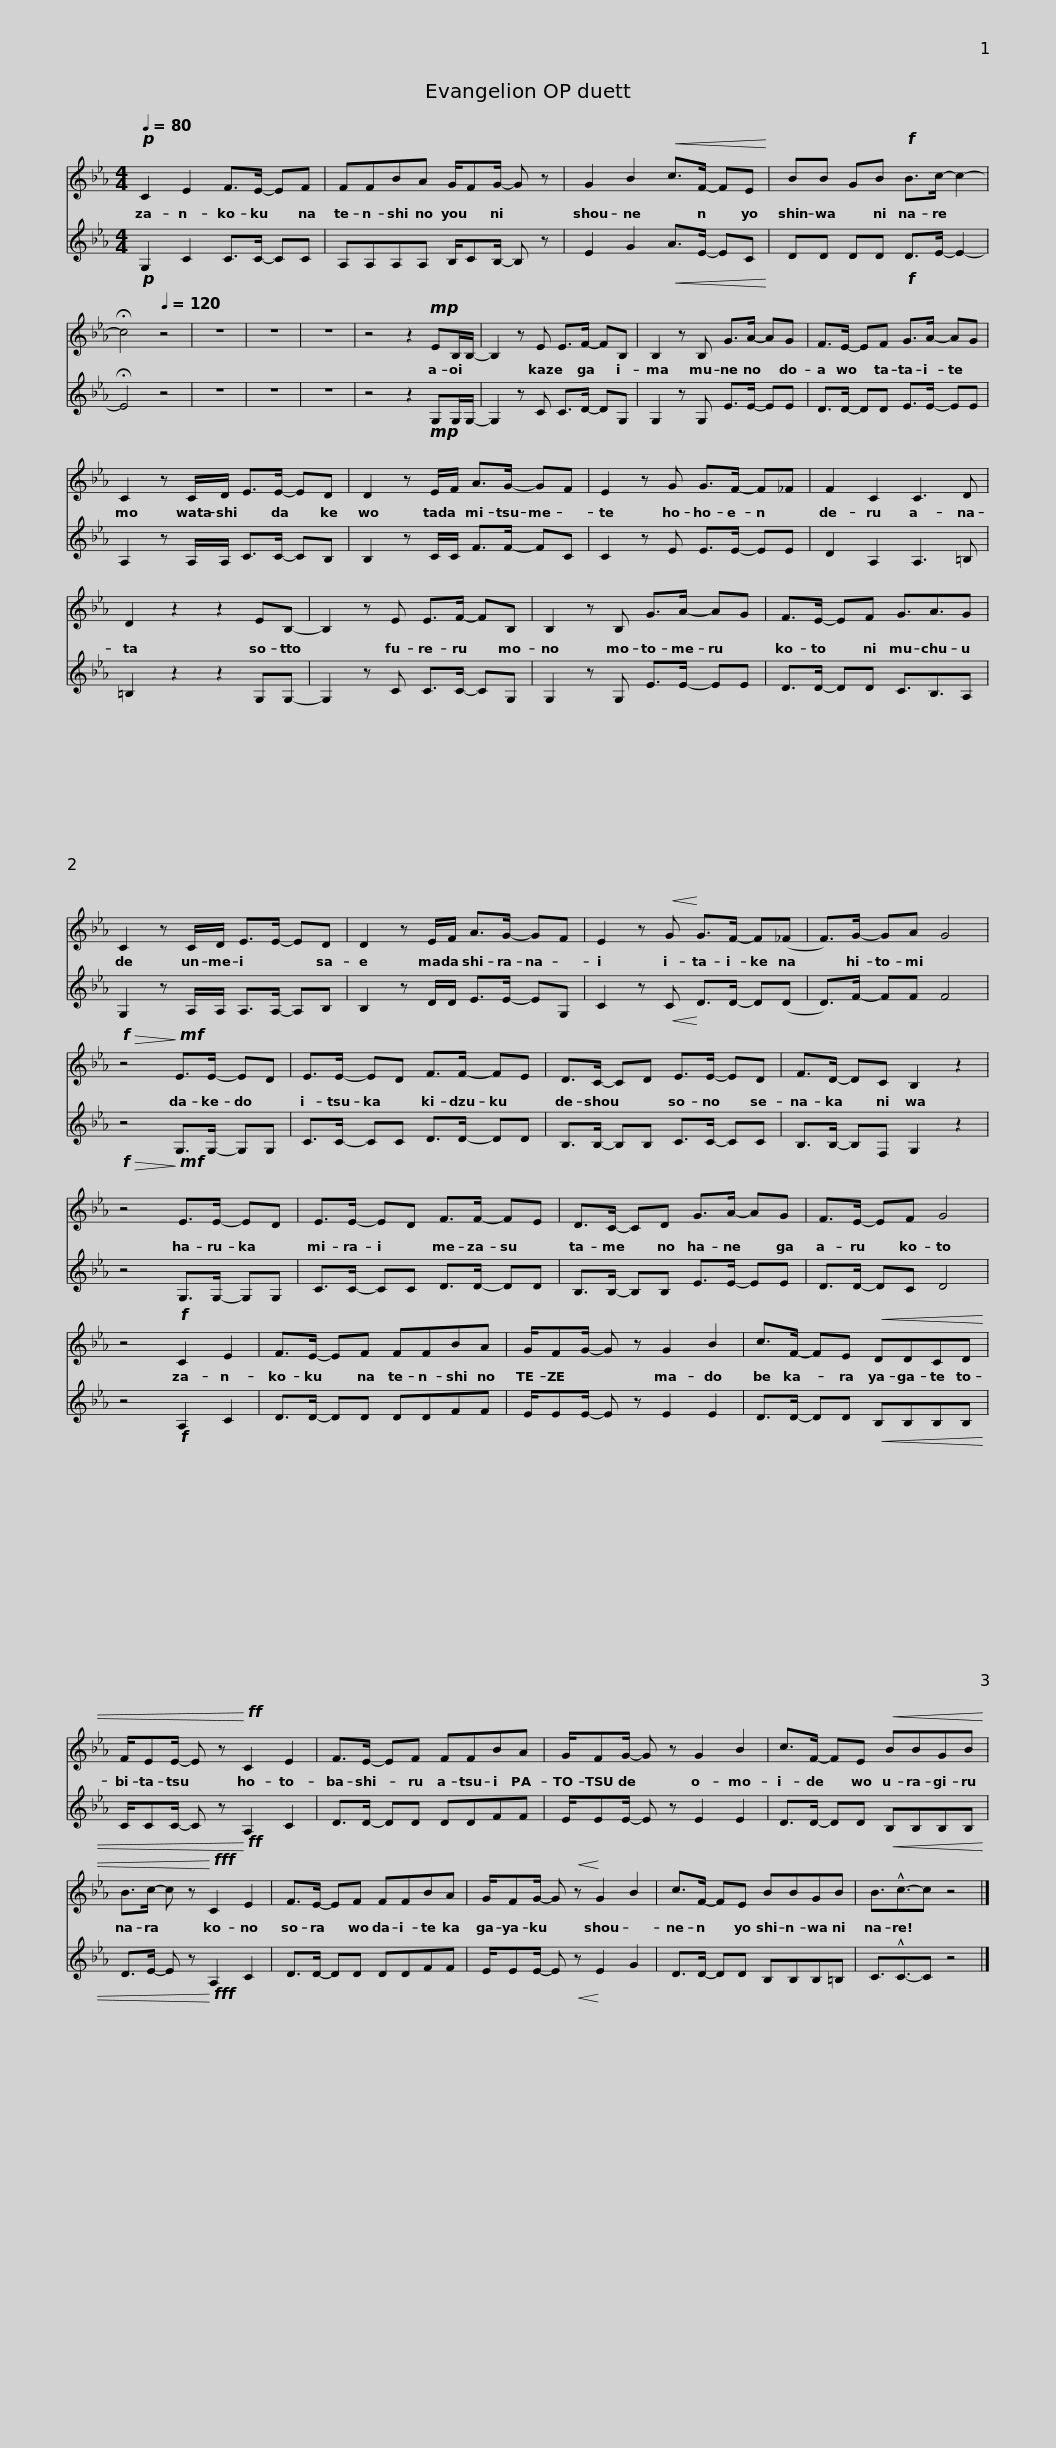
X:1
%%score 1 2
L:1/8
Q:1/4=80
M:4/4
I:linebreak $
K:Eb
V:1 treble
V:2 treble
V:1
!p! C2 E2 F>E- EF | FFBA G/FG/- G z | G2 B2!<(! c>F- FE!<)! | BB GB!f! B>c- c2- |$ !fermata!c4[Q:1/4=120] z4 | %5
 z8 | z8 | z8 | z4 z2!mp! EB,/B,/- | B,2 z E E>F- FB, |$ %10
 B,2 z B, G>A- AG | F>E- EF G>A- AG | C2 z C/D/ E>E- ED |$ D2 z E/F/ A>G- GF | E2 z G G>F- F_F | %15
 F2 C2 C3 D | D2 z2 z2 EB,- | B,2 z E E>F- FB, |$ B,2 z B, G>A- AG | F>E- EF G3/2A3/2G | %20
 C2 z C/D/ E>E- ED | D2 z E/F/ A>G- GF |$ E2 z!<(! G!<)! G>F- F(_F | F>)G- GA G4 |!f!!>(! z4!>)!!mf! E>E- ED | %25
 E>E- ED F>F- FE |$ D>C- CD E>E- ED | F>D- DC B,2 z2 | z4 E>E- ED | E>E- ED F>F- FE |$ %30
 D>C- CD G>A- AG | F>E- EF G4 | z4!f! C2 E2 | F>E- EF FFBA | G/FG/- G z G2 B2 |$ %35
 c>F- FE!<(! DDCD | F/EE/- E z!<)!!ff! C2 E2 | F>E- EF FFBA | G/FG/- G z G2 B2 |$ c>F- FE!<(! BBGB | %40
 B>c- c z!<)!!fff! C2 E2 | F>E- EF FFBA | G/FG/- G!<(! z!<)! G2 B2 |$ c>F- FE BBGB | B3/2!^!c3/2-c z4 |] %45
V:2
!p! G,2 C2 C>C- CC | A,A,A,A, B,/CB,/- B, z | E2 G2!<(! A>E- EC!<)! | DD DD!f! D>E- E2- |$ !fermata!E4 z4 | %5
 z8 | z8 | z8 | z4 z2!mp! G,G,/G,/- | G,2 z C C>D- DG, |$ %10
 G,2 z G, E>E- EE | D>D- DD E>E- EE | A,2 z A,/A,/ C>C- CB, |$ B,2 z C/C/ F>F- FC | C2 z E E>E- EE | %15
 D2 A,2 A,3 =B, | =B,2 z2 z2 G,G,- | G,2 z C C>C- CG, |$ G,2 z G, E>E- EE | D>D- DD C3/2B,3/2A, | %20
 G,2 z A,/A,/ A,>A,- A,B, | B,2 z D/D/ E>E- EG, |$ C2 z!<(! C!<)! D>D- D(D | D>)F- FF F4 |!f!!>(! z4!>)!!mf! G,>G,- G,G, | %25
 C>C- CC D>D- DD |$ B,>B,- B,B, C>C- CC | B,>B,- B,F, G,2 z2 | z4 G,>G,- G,G, | C>C- CC D>D- DD |$ %30
 B,>B,- B,B, E>E- EE | D>D- DC D4 | z4!f! A,2 C2 | D>D- DD DDFF | E/EE/- E z E2 E2 |$ %35
 D>D- DD!<(! B,B,B,B, | C/CC/- C z!<)!!ff! A,2 C2 | D>D- DD DDFF | E/EE/- E z E2 E2 |$ D>D- DD!<(! B,B,B,B, | %40
 D>E- E z!<)!!fff! A,2 C2 | D>D- DD DDFF | E/EE/- E!<(! z!<)! E2 G2 |$ D>D- DD B,B,B,=B, | C3/2!^!C3/2-C z4 |] %45
